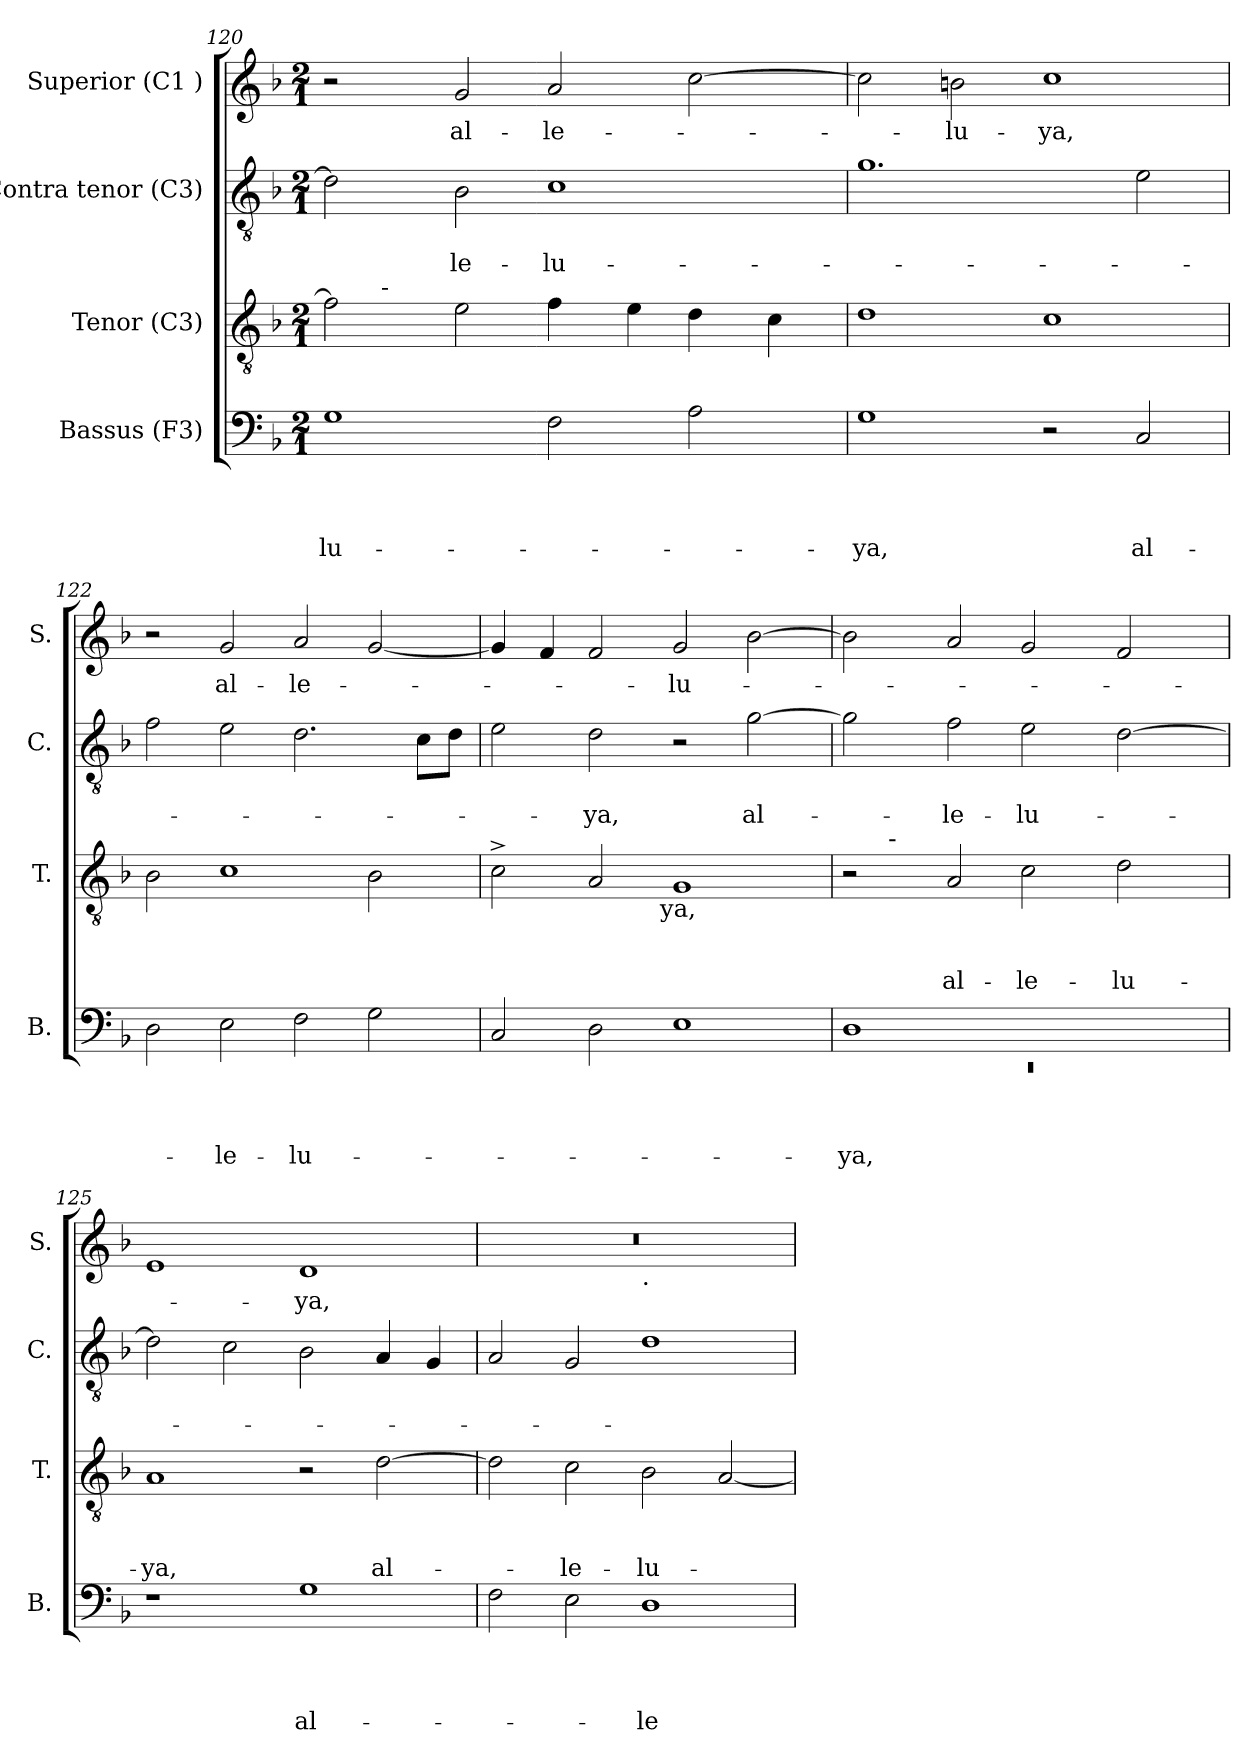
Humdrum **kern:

**kern	**text	**text	**text	**text	**kern	**text	**text	**text	**kern	**text	**text	**kern	**text
*part4	*part4	*part4	*part4	*part4	*part3	*part3	*part3	*part3	*part2	*part2	*part2	*part1	*part1
*staff4	*staff4	*staff4	*staff4	*staff4	*staff3	*staff3	*staff3	*staff3	*staff2	*staff2	*staff2	*staff1	*staff1
*I"Bassus (F3)	*	*	*	*	*I"Tenor (C3)	*	*	*	*I"Contra tenor (C3)	*	*	*I"Superior (C1 )	*
*I'B.	*	*	*	*	*I'T.	*	*	*	*I'C.	*	*	*I'S.	*
!!LO:LB:g=z
*clefF4	*	*	*	*	*clefGv2	*	*	*	*clefGv2	*	*	*clefG2	*
*k[b-]	*	*	*	*	*k[b-]	*	*	*	*k[b-]	*	*	*k[b-]	*
*F:	*	*	*	*	*F:	*	*	*	*F:	*	*	*F:	*
*M2/1	*	*	*	*	*M2/1	*	*	*	*M2/1	*	*	*M2/1	*
=120	=120	=120	=120	=120	=120	=120	=120	=120	=120	=120	=120	=120	=120
!	!	!	!	!LO:LY:b	!	!	!	!	!	!	!	!	!
*	*	*	*	*	*^	*	*	*	*	*	*	*	*
1G	.	.	.	-lu-	2f\]	8ryy	.	.	.	2d\]	.	.	2r	.
.	.	.	.	.	.	32ryy	.	.	.	.	.	.	.	.
!	!	!	!	!	!	!LO:TX:a:t=-	!	!	!	!	!	!	!	!
.	.	.	.	.	.	1ryy	.	.	.	.	.	.	.	.
!	!	!	!	!	!	!	!	!	!	!	!	!LO:LY:b	!	!LO:LY:b
.	.	.	.	.	2e\	.	.	.	.	2B-\	.	-le-	2g/	al-
!	!	!	!	!	!	!	!	!	!	!	!	!LO:LY:b	!	!LO:LY:b
2F\	.	.	.	.	4f\	.	.	.	.	1c	.	-lu-	2a/	-le-
.	.	.	.	.	.	2ryy	.	.	.	.	.	.	.	.
.	.	.	.	.	4e\	.	.	.	.	.	.	.	.	.
2A\	.	.	.	.	4d\	.	.	.	.	.	.	.	[>2cc\	.
.	.	.	.	.	.	4ryy	.	.	.	.	.	.	.	.
.	.	.	.	.	4c\	.	.	.	.	.	.	.	.	.
.	.	.	.	.	.	16.ryy	.	.	.	.	.	.	.	.
=121	=121	=121	=121	=121	=121	=121	=121	=121	=121	=121	=121	=121	=121	=121
!	!	!	!	!LO:LY:b	!	!	!	!	!	!	!	!	!	!
*	*	*	*	*	*v	*v	*	*	*	*	*	*	*	*
1G	.	.	.	-ya,	1d	.	.	.	1.g	.	.	2cc\]	.
!	!	!	!	!	!	!	!	!	!	!	!	!	!LO:LY:b
.	.	.	.	.	.	.	.	.	.	.	.	2b\	-lu-
!	!	!	!	!	!	!	!	!	!	!	!	!	!LO:LY:b
2r	.	.	.	.	1c	.	.	.	.	.	.	1cc	-ya,
!	!	!	!	!LO:LY:b	!	!	!	!	!	!	!	!	!
2C/	.	.	.	al-	.	.	.	.	2e\	.	.	.	.
=122	=122	=122	=122	=122	=122	=122	=122	=122	=122	=122	=122	=122	=122
2D\	.	.	.	.	2B-\	.	.	.	2f\	.	.	2r	.
!	!	!	!	!LO:LY:b	!	!	!	!	!	!	!	!	!LO:LY:b
2E\	.	.	.	-le-	1c	.	.	.	2e\	.	.	2g/	al-
!	!	!	!	!LO:LY:b	!	!	!	!	!	!	!	!	!LO:LY:b
2F\	.	.	.	-lu-	.	.	.	.	2.d\	.	.	2a/	-le-
2G\	.	.	.	.	2B-\	.	.	.	.	.	.	[<2g/	.
.	.	.	.	.	.	.	.	.	8c\L	.	.	.	.
.	.	.	.	.	.	.	.	.	8d\J	.	.	.	.
=123	=123	=123	=123	=123	=123	=123	=123	=123	=123	=123	=123	=123	=123
*	*	*	*	*	*^	*	*	*	*	*	*	*	*
2C/	.	.	.	.	2c^>\	2ryy	.	.	.	2e\	.	.	4g/]	.
.	.	.	.	.	.	.	.	.	.	.	.	.	4f/	.
!	!	!	!	!	!	!	!	!	!	!	!	!LO:LY:b	!	!
2D\	.	.	.	.	2A/	4...ryy	.	.	.	2d\	.	-ya,	2f/	.
!	!	!	!	!	!	!LO:TX:b:t=ya,	!	!	!	!	!	!	!	!
.	.	.	.	.	.	1ryy	.	.	.	.	.	.	.	.
!	!	!	!	!	!	!	!	!	!	!	!	!	!	!LO:LY:b
1E	.	.	.	.	1G	.	.	.	.	2r	.	.	2g/	-lu-
!	!	!	!	!	!	!	!	!	!	!	!	!LO:LY:b	!	!
.	.	.	.	.	.	.	.	.	.	[<2g\	.	al-	[<2b-\	.
.	.	.	.	.	.	32ryy	.	.	.	.	.	.	.	.
!!LO:LB:g=z
=124	=124	=124	=124	=124	=124	=124	=124	=124	=124	=124	=124	=124	=124	=124
*^	*	*	*	*	*	*	*	*	*	*	*	*	*	*
!	!LO:N:vis=1	!	!	!	!LO:LY:b	!	!	!	!	!	!	!	!	!	!
1D	0rEE	.	.	.	-ya,	2r	8ryy	.	.	.	2g\]	.	.	2b-\]	.
.	.	.	.	.	.	.	32ryy	.	.	.	.	.	.	.	.
!	!	!	!	!	!	!	!LO:TX:a:t=-	!	!	!	!	!	!	!	!
.	.	.	.	.	.	.	1ryy	.	.	.	.	.	.	.	.
!	!	!	!	!	!	!	!	!	!	!LO:LY:b	!	!	!LO:LY:b	!	!
.	.	.	.	.	.	2A/	.	.	.	-al-	2f\	.	-le-	2a/	.
!	!	!	!	!	!	!	!	!	!	!LO:LY:b	!	!	!LO:LY:b	!	!
1ryy	.	.	.	.	.	2c\	.	.	.	-le-	2e\	.	-lu-	2g/	.
.	.	.	.	.	.	.	2ryy	.	.	.	.	.	.	.	.
!	!	!	!	!	!	!	!	!	!	!LO:LY:b	!	!	!	!	!
.	.	.	.	.	.	2d\	.	.	.	-lu-	[>2d\	.	.	2f/	.
.	.	.	.	.	.	.	4ryy	.	.	.	.	.	.	.	.
.	.	.	.	.	.	.	16.ryy	.	.	.	.	.	.	.	.
=125	=125	=125	=125	=125	=125	=125	=125	=125	=125	=125	=125	=125	=125	=125	=125
!	!	!	!	!	!	!	!	!	!	!LO:LY:b	!	!	!	!	!
*v	*v	*	*	*	*	*	*	*	*	*	*	*	*	*	*
*	*	*	*	*	*v	*v	*	*	*	*	*	*	*	*
1r	.	.	.	.	1A	.	.	-ya,	2d\]	.	.	1e	.
.	.	.	.	.	.	.	.	.	2c\	.	.	.	.
!	!	!	!	!LO:LY:b	!	!	!	!	!	!	!	!	!LO:LY:b
1G	.	.	.	al-	2r	.	.	.	2B-\	.	.	1d	-ya,
!	!	!	!	!	!	!	!	!LO:LY:b	!	!	!	!	!
.	.	.	.	.	[>2d\	.	.	al-	4A/	.	.	.	.
.	.	.	.	.	.	.	.	.	4G/	.	.	.	.
=126	=126	=126	=126	=126	=126	=126	=126	=126	=126	=126	=126	=126	=126
*	*	*	*	*	*	*	*	*	*	*	*	*^	*
2F\	.	.	.	.	2d\]	.	.	.	2A/	.	.	0r	1ryy	.
!	!	!	!	!	!	!	!	!LO:LY:b	!	!	!	!	!	!
2E\	.	.	.	.	2c\	.	.	-le-	2G/	.	.	.	.	.
!	!	!	!	!	!	!	!	!	!	!	!	!	!LO:TX:b:t=.	!
!	!	!	!	!LO:LY:b	!	!	!	!LO:LY:b	!	!	!	!	!	!
1D	.	.	.	-le-	2B-\	.	.	-lu-	1d	.	.	.	1ryy	.
.	.	.	.	.	[<2A/	.	.	.	.	.	.	.	.	.
*	*	*	*	*	*	*	*	*	*	*	*	*v	*v	*
=	=	=	=	=	=	=	=	=	=	=	=	=	=
*-	*-	*-	*-	*-	*-	*-	*-	*-	*-	*-	*-	*-	*-
